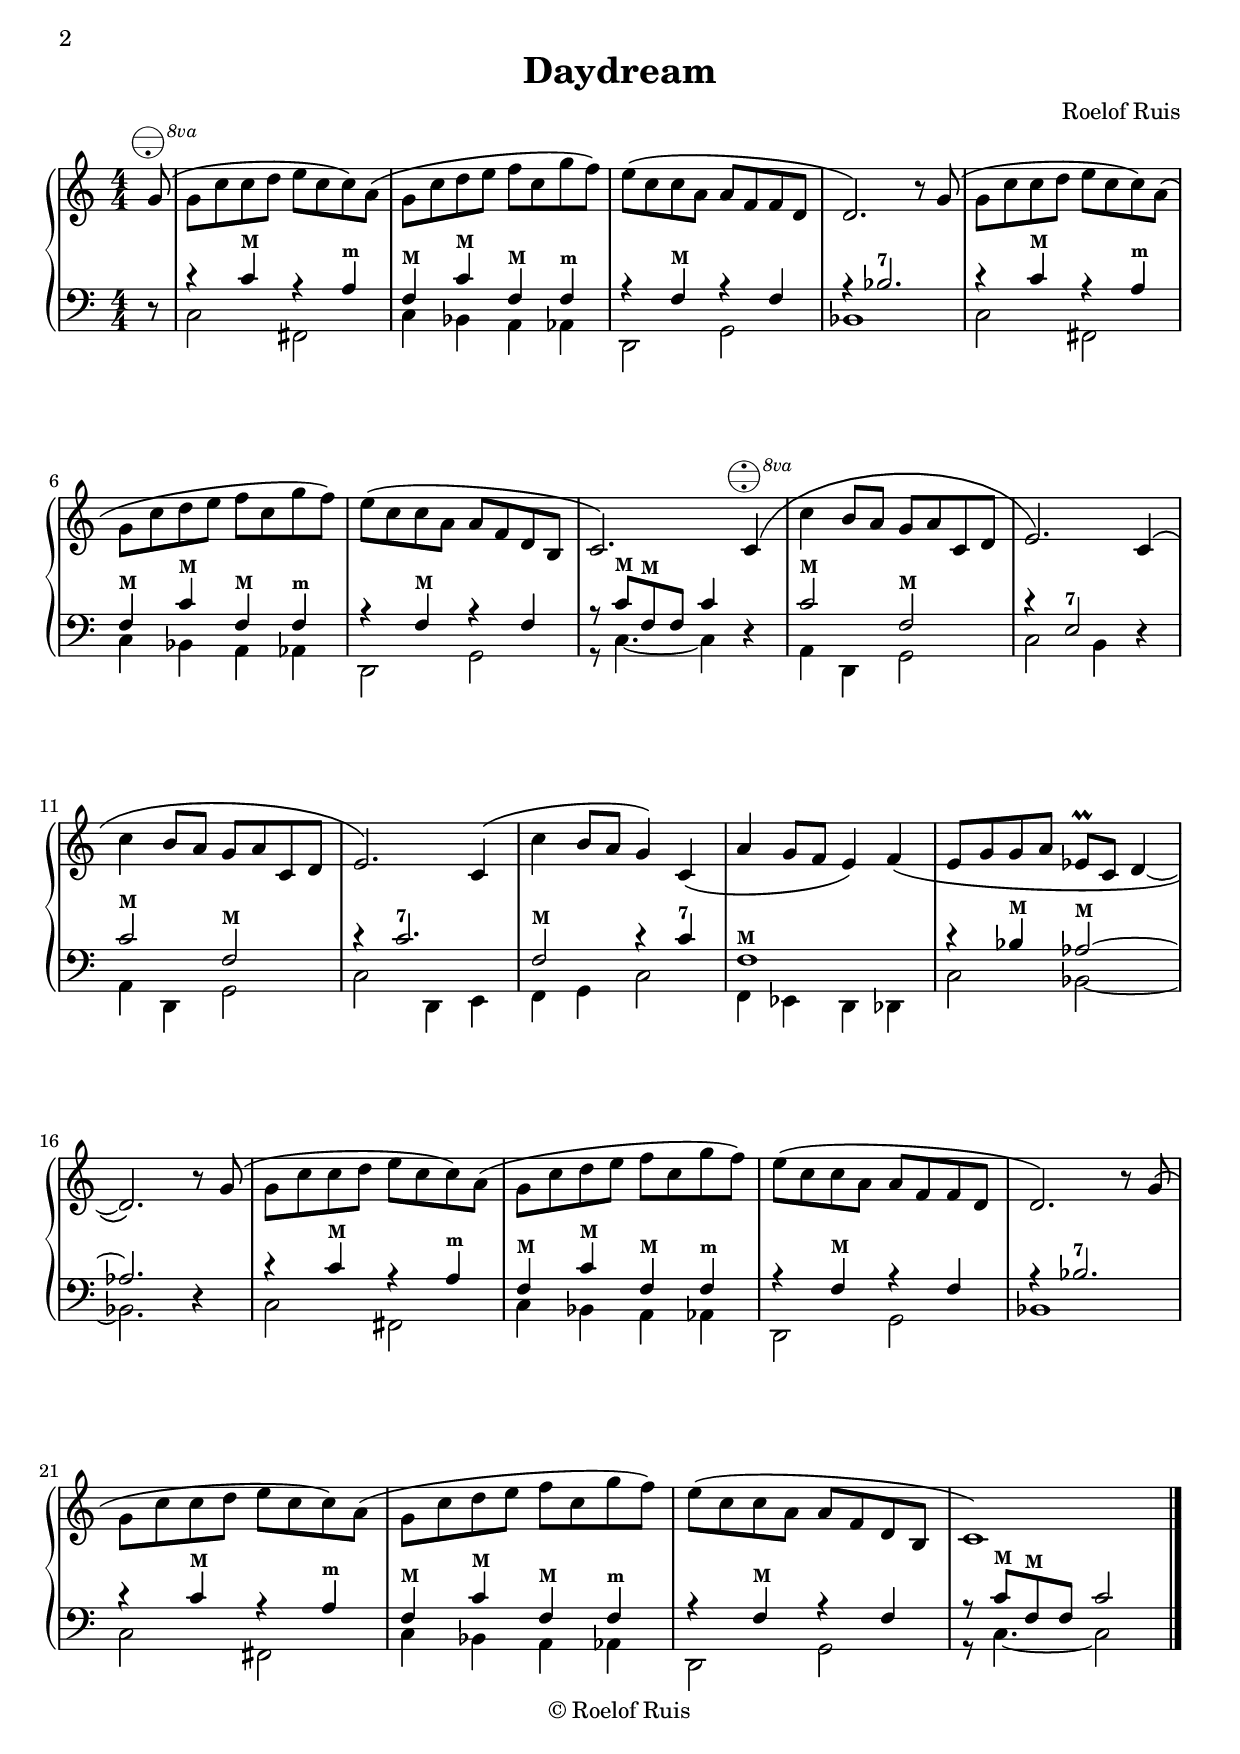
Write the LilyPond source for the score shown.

\version "2.20.0"

\version "2.20.0"

% ---- Bellows ----
out = ^\markup { \musicglyph #"accordion.pull" }
in = ^\markup { \musicglyph #"accordion.push" }

outsub = _\markup { \musicglyph #"accordion.pull" }
insub = _\markup { \musicglyph #"accordion.push" }

% ---- Basses ----
mj = ^\markup { \bold \magnify #0.8 { \roman M } }
mn = ^\markup { \bold \magnify #0.8 { \roman m } }
spt = ^\markup { \bold \magnify #0.8 { \roman 7 } }
vsp = ^\markup { \bold \magnify #0.8 { \roman v7 } }

bbass = _\markup {\box {\bold{BB}}}
sbass = _\markup {\box {\bold{SB}}}

% ---- Registers ----

eightva = \markup {\italic \translate #'(1.8 . 0) \raise #2 \magnify #0.8 {"8va"}}
loco    = \markup {\italic \translate #'(1.8 . 0) \raise #2 \magnify #0.8 {"loco"}}

dot = \markup {
  \musicglyph #"accordion.dot"
}

freebass = \markup {
  \musicglyph #"accordion.freebass"
}

discant = \markup {
  \musicglyph #"accordion.discant"
}

fbregz = ^\markup {
  \whiteout
  \combine
  \freebass
  \raise #0.5 \dot
}

fbrega = ^\markup {
  \whiteout
  \combine
  \freebass
  \raise #1.5 \dot
}

regz = ^\markup {
  \whiteout
  \combine
  \discant
  \raise #0.5 \dot
}

regez = ^\markup {
  \whiteout
  \combine
  \discant
    \combine
    \raise #0.5 \dot
    \eightva
}

rega = ^\markup {
  \whiteout
  \combine
  \discant
  \raise #1.5 \dot
}

regac = ^\markup {
  \whiteout
  \combine
  \discant
  \translate #'(-1 . 0) \raise #1.5 \dot
}

regzdba = ^\markup {
  \whiteout
  \combine
  \discant
  \combine
    \raise #0.5 \dot
    \combine
      \raise #1.5 \dot
      \translate #'(-1 . 0) \raise #1.5 \dot
}

regdbav = ^\markup {
  \whiteout
  \combine
  \discant
  \combine
    \raise #2.5 \dot
    \combine
      \raise #1.5 \dot
      \translate #'(-1 . 0) \raise #1.5 \dot
}

regav = ^\markup {
  \whiteout
  \combine
  \discant
  \combine
    \raise #2.5 \dot
    \raise #1.5 \dot
}

regdbaz = ^\markup {
  \whiteout
  \combine
  \discant
  \combine
    \raise #0.5 \dot
    \combine
      \raise #1.5 \dot
      \translate #'(-1 . 0) \raise #1.5 \dot
}

regdba = ^\markup {
  \whiteout
  \combine
  \discant
  \combine
    \raise #1.5 \dot
    \translate #'(-1 . 0) \raise #1.5 \dot
}

regza = ^\markup {
  \whiteout
  \combine
  \discant
  \combine
    \raise #0.5 \dot
    \raise #1.5 \dot
}

regeza = ^\markup {
  \whiteout
  \combine
  \discant
  \combine
    \raise #0.5 \dot
    \combine
      \raise #1.5 \dot
      \eightva
}

regzv = ^\markup {
  \whiteout
  \combine
  \discant
  \combine
    \raise #0.5 \dot
    \raise #2.5 \dot
}

regzav = ^\markup {
  \whiteout
  \combine
  \discant
  \combine
    \raise #2.5 \dot
    \combine
      \raise #1.5 \dot
      \raise #0.5 \dot
}

regezv = ^\markup {
  \whiteout
  \combine
  \discant
  \combine
    \raise #0.5 \dot
    \combine
      \raise #2.5 \dot
      \eightva
}

regzacv = ^\markup {
  \whiteout
  \combine
  \discant
  \combine
    \raise #2.5 \dot
    \combine
      \translate #'(-1 . 0) \raise #1.5 \dot
      \raise #0.5 \dot
}

regzacvl = ^\markup {
  \whiteout
  \combine
  \discant
  \combine
    \raise #2.5 \dot
    \combine
      \translate #'(-1 . 0) \raise #1.5 \dot
      \combine
        \raise # 0.5 \dot
        \loco
}

regzdbav = ^\markup {
  \whiteout
  \combine
  \discant
  \combine
    \raise #2.5 \dot
    \combine
      \raise #1.5 \dot
      \combine
      \translate #'(-1 . 0) \raise #1.5 \dot
      \raise #0.5 \dot
}









% ---- Other functionality ----

simile = \markup "simile"
subp = _\markup{ \italic sub \dynamic p }


options = {
  \numericTimeSignature
  \time 4/4
  \key c \major
}

staffRight = {
  \clef treble
  \options

  \relative c'' {
    \partial 8 g8\(\regez |
    g8 c c d e c c\) a\( |
    g c d e f c g' f\) |
    e\( c c a a f f d |
    d2.\) r8 g8\( |
    g c c d e c c\) a\( |
    g c d e f c g' f\) |
    e\( c c a a f d b |
    c2.\) c4\(\regezv |
    c' b8 a g a c, d |
    e2.\) c4\( |
    c' b8 a g a c, d |
    e2.\) c4\( |
    c' b8 a g4\) c,\( |
    a' g8 f e4\) f\( |
    e8 g g a es\prall c d4~ |
    d2.\) r8 g\( |
    g8 c c d e c c\) a\( |
    g c d e f c g' f\) |
    e\( c c a a f f d |
    d2.\) r8 g8\( |
    g c c d e c c\) a\( |
    g c d e f c g' f\) |
    e\( c c a a f d b |
    c1\) |
    \bar "|."
  }
}

staffLeft = {
  \clef bass
  \options

  \partial 8 r8
  << { r4 c'\mj r4 a\mn } \\ { c2 fis, } >> |
  << { f4\mj c'\mj f\mj f\mn } \\ { c4 bes, a, as, } >> |
  << { r4 f\mj r f } \\ { d,2 g,2 } >> |
  << { r4 bes2.\spt } \\ { bes,1 } >> |
  << { r4 c'\mj r4 a\mn } \\ { c2 fis, } >> |
  << { f4\mj c'\mj f\mj f\mn } \\ { c4 bes, a, as, } >> |
  << { r4 f\mj r f } \\ { d,2 g,2 } >> |
  << { r8 c'\mj f\mj f c'4 s4 } \\ { r8 c4.~ c4 d4 \rest } >> |

  << { c'2\mj f\mj } \\ { a,4 d, g,2 } >> |
  << { r4 e2\spt s4 } \\ { c2 b,4 d4 \rest } >> |
  << { c'2\mj f\mj } \\ { a,4 d, g,2 } >> |
  << { r4 c'2.\spt  } \\ { c2 d,4 e, } >> |
  << { f2\mj r4 c'4\spt } \\ { f,4 g, c2 } >> |
  << { f1\mj } \\ { f,4 es, d, des, } >> |
  << { r4 bes4\mj as2\mj~ } \\ { c2 bes,2~ } >> |
  << { as2. } \\ { bes,2. d4 \rest } >> |
  
  << { r4 c'\mj r4 a\mn } \\ { c2 fis, } >> |
  << { f4\mj c'\mj f\mj f\mn } \\ { c4 bes, a, as, } >> |
  << { r4 f\mj r f } \\ { d,2 g,2 } >> |
  << { r4 bes2.\spt } \\ { bes,1 } >> |
  << { r4 c'\mj r4 a\mn } \\ { c2 fis, } >> |
  << { f4\mj c'\mj f\mj f\mn } \\ { c4 bes, a, as, } >> |
  << { r4 f\mj r f } \\ { d,2 g,2 } >> |
  << { r8 c'\mj f\mj f c'2 } \\ { r8 c4.~ c2 } >> |

  \bar "|."
}

dynamicsStaff = \new Dynamics {
  \time 4/4

  % add dynamics
}

\book {
  
  \header {
    title = "Daydream"
    composer = "Roelof Ruis"
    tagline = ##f
    instrumentName = "Accordion"
    year = "2022"
    description = "This piece is a tiny exploration of the possibilities of standard bass accompanyment to a single voice melody."
    info = "For Standard Bass - Difficulty: Medium"
    permission = "Licensed under the Creative Commons Attribution-NoDerivatives 4.0 International License."
    projecturl = "https://github.com/RoelofRuis/free-sheets"
    version = "September 2022"
  }

  \paper {
    max-systems-per-page = 5
    min-systems-per-page = 5
    ragged-last-bottom = ##t

    indent = 0.0
    print-all-headers = ##t
    
    bookTitleMarkup = \markup {
      \column {
        \vspace #3
        \fill-line { \fontsize #8 \fromproperty #'header:title }
        \vspace #2
        \fill-line { \fontsize #6 \italic \fromproperty #'header:composer }
        \vspace #.5
        \fill-line { \fontsize #2 \fromproperty #'header:year }
        \vspace #3
        \fill-line { \fontsize #4 \fromproperty #'header:instrumentName }
        \vspace #10
        \override #'(line-width . 55)
        \fontsize #1
        \justify-field #'header:description
        \vspace #1
        \fontsize #1
        \justify-field #'header:info
        \vspace #4
        \override #'(line-width . 55)
        \fontsize #1
        \justify-field #'header:permission
        \vspace #1
        \vspace #14
        \justify { \char ##x00A9 Roelof Ruis \concat { " - Version " \fromproperty #'header:version } }
        \typewriter { \fromproperty #'header:projecturl }
      }
    }
    
    oddFooterMarkup = \markup {
      \fill-line {
        \center-column {
          \on-the-fly #part-first-page ""
          \on-the-fly #not-first-page \line { \char ##x00A9 Roelof Ruis }
        }
      }
    }  
  }

  \score {
    \header {
      breakbefore = ##t
    }

    \new PianoStaff <<
      \new Staff = "right" \with {midiInstrument = "bright acoustic"} \staffRight
      \dynamicsStaff
      \new Staff = "left" \with {midiInstrument = "bright acoustic"} \staffLeft
    >>

    \layout {}
    
    \midi {}
  }
}
